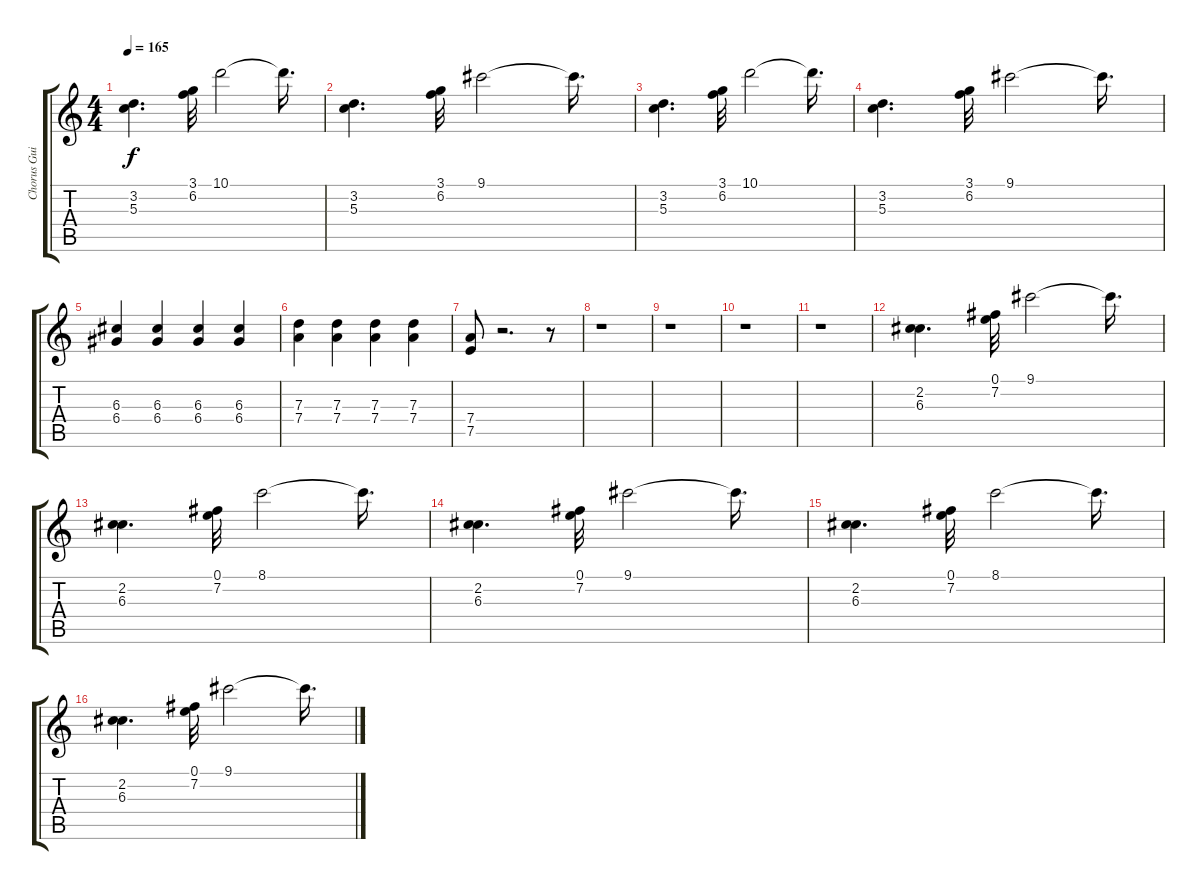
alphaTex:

\track ("Chorus Guitar" "Chorus Gui") {instrument electricguitarmuted}
\staff {score tabs}
\tuning (E4 B3 G3 D3 A2 E2) {hide}
\ts (4 4)
\tempo 165
\clef g2
\ks c
(3.2 5.3).4{d dy f} (3.1 6.2).32 10.1.2 10.1{t}.16{d} |
(3.2 5.3).4{d} (3.1 6.2).32 9.1.2 9.1{t}.16{d} |
(3.2 5.3).4{d} (3.1 6.2).32 10.1.2 10.1{t}.16{d} |
(3.2 5.3).4{d} (3.1 6.2).32 9.1.2 9.1{t}.16{d} |
(6.3 6.4).4 (6.3 6.4).4 (6.3 6.4).4 (6.3 6.4).4 |
(7.3 7.4).4 (7.3 7.4).4 (7.3 7.4).4 (7.3 7.4).4 |
(7.4 7.5).8 r.2{d} r.8 |
r.1 |
r.1 |
r.1 |
r.1 |
(2.2 6.3).4{d} (0.1 7.2).32 9.1.2 9.1{t}.16{d} |
(2.2 6.3).4{d} (0.1 7.2).32 8.1.2 8.1{t}.16{d} |
(2.2 6.3).4{d} (0.1 7.2).32 9.1.2 9.1{t}.16{d} |
(2.2 6.3).4{d} (0.1 7.2).32 8.1.2 8.1{t}.16{d} |
(2.2 6.3).4{d} (0.1 7.2).32 9.1.2 9.1{t}.16{d}
